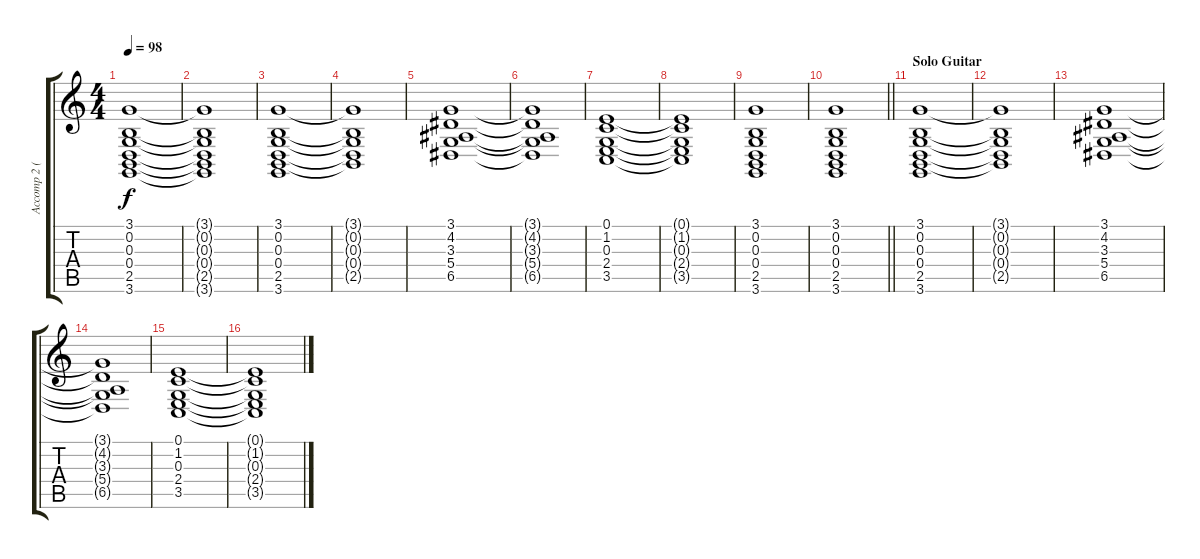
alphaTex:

\track ("Accomp 2 (SynthStr2)" "Accomp 2 (") {instrument synthstrings2}
\staff {score tabs}
\tuning (E4 B3 G3 D3 A2 E2) {hide}
\ts (4 4)
\tempo 98
\clef g2
\ks c
(3.1 0.2 0.3 0.4 2.5 3.6).1{dy f} |
(3.1{t} 0.2{t} 0.3{t} 0.4{t} 2.5{t} 3.6{t}).1 |
(3.1 0.2 0.3 0.4 2.5 3.6).1 |
(3.1{t} 0.2{t} 0.3{t} 0.4{t} 2.5{t}).1 |
(3.1 4.2 3.3 5.4 6.5).1 |
(3.1{t} 4.2{t} 3.3{t} 5.4{t} 6.5{t}).1 |
(0.1 1.2 0.3 2.4 3.5).1 |
(0.1{t} 1.2{t} 0.3{t} 2.4{t} 3.5{t}).1 |
(3.1 0.2 0.3 0.4 2.5 3.6).1 |
\barLineRight lightlight
(3.1 0.2 0.3 0.4 2.5 3.6).1 |
\section ("" "Solo Guitar")
(3.1 0.2 0.3 0.4 2.5 3.6).1 |
(3.1{t} 0.2{t} 0.3{t} 0.4{t} 2.5{t}).1 |
(3.1 4.2 3.3 5.4 6.5).1 |
(3.1{t} 4.2{t} 3.3{t} 5.4{t} 6.5{t}).1 |
(0.1 1.2 0.3 2.4 3.5).1 |
(0.1{t} 1.2{t} 0.3{t} 2.4{t} 3.5{t}).1
